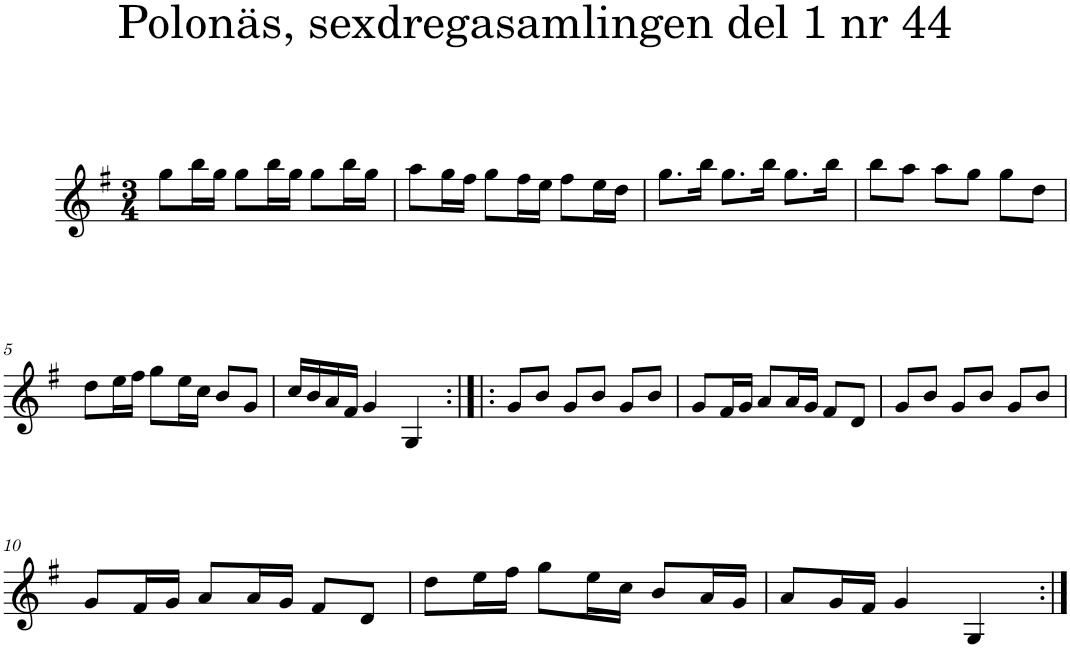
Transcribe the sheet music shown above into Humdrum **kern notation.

**kern
*part1
*staff1
*I"Piano
*I'Pno
*clefG2
*k[f#]
*G:
*M3/4
=1
8gg\L
16bb\L
16gg\JJ
8gg\L
16bb\L
16gg\JJ
8gg\L
16bb\L
16gg\JJ
=2
8aa\L
16gg\L
16ff#\JJ
8gg\L
16ff#\L
16ee\JJ
8ff#\L
16ee\L
16dd\JJ
=3
8.gg\L
16bb\Jk
8.gg\L
16bb\Jk
8.gg\L
16bb\Jk
=4
8bb\L
8aa\J
8aa\L
8gg\J
8gg\L
8dd\J
!!LO:LB:g=z
=5
8dd\L
16ee\L
16ff#\JJ
8gg\L
16ee\L
16cc\JJ
8b/L
8g/J
=6
16cc/LL
16b/
16a/
16f#/JJ
4g/
4G/
=7:|!|:
8g/L
8b/J
8g/L
8b/J
8g/L
8b/J
=8
8g/L
16f#/L
16g/JJ
8a/L
16a/L
16g/JJ
8f#/L
8d/J
=9
8g/L
8b/J
8g/L
8b/J
8g/L
8b/J
!!LO:LB:g=z
=10
8g/L
16f#/L
16g/JJ
8a/L
16a/L
16g/JJ
8f#/L
8d/J
=11
8dd\L
16ee\L
16ff#\JJ
8gg\L
16ee\L
16cc\JJ
8b/L
16a/L
16g/JJ
=12
8a/L
16g/L
16f#/JJ
4g/
4G/
=:|!
*-
